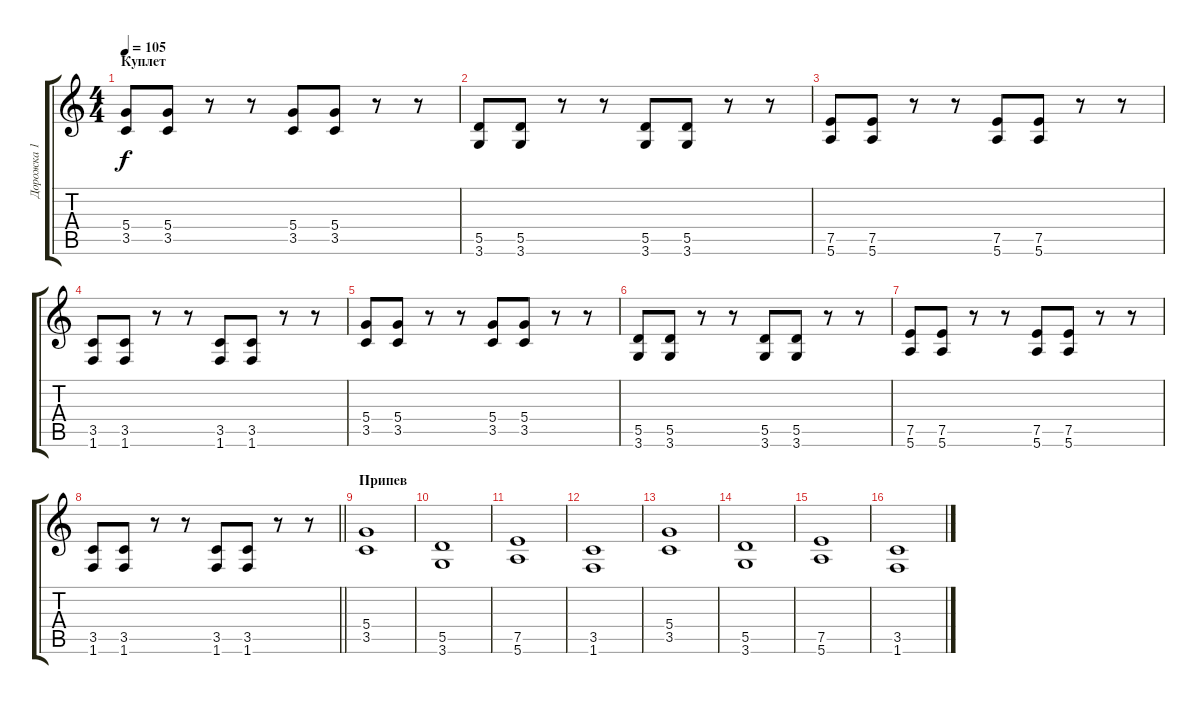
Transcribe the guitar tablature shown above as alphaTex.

\track ("Дорожка 1" "Дорожка 1") {instrument overdrivenguitar}
\staff {score tabs}
\tuning (E4 B3 G3 D3 A2 E2) {hide}
\ts (4 4)
\section ("" "Куплет")
\tempo 105
\clef g2
\ks c
(5.4 3.5).8{dy f} (5.4 3.5).8 r.8 r.8 (5.4 3.5).8 (5.4 3.5).8 r.8 r.8 |
(5.5 3.6).8 (5.5 3.6).8 r.8 r.8 (5.5 3.6).8 (5.5 3.6).8 r.8 r.8 |
(7.5 5.6).8 (7.5 5.6).8 r.8 r.8 (7.5 5.6).8 (7.5 5.6).8 r.8 r.8 |
(3.5 1.6).8 (3.5 1.6).8 r.8 r.8 (3.5 1.6).8 (3.5 1.6).8 r.8 r.8 |
(5.4 3.5).8 (5.4 3.5).8 r.8 r.8 (5.4 3.5).8 (5.4 3.5).8 r.8 r.8 |
(5.5 3.6).8 (5.5 3.6).8 r.8 r.8 (5.5 3.6).8 (5.5 3.6).8 r.8 r.8 |
(7.5 5.6).8 (7.5 5.6).8 r.8 r.8 (7.5 5.6).8 (7.5 5.6).8 r.8 r.8 |
\barLineRight lightlight
(3.5 1.6).8 (3.5 1.6).8 r.8 r.8 (3.5 1.6).8 (3.5 1.6).8 r.8 r.8 |
\section ("" "Припев")
(5.4 3.5).1 |
(5.5 3.6).1 |
(7.5 5.6).1 |
(3.5 1.6).1 |
(5.4 3.5).1 |
(5.5 3.6).1 |
(7.5 5.6).1 |
(3.5 1.6).1
